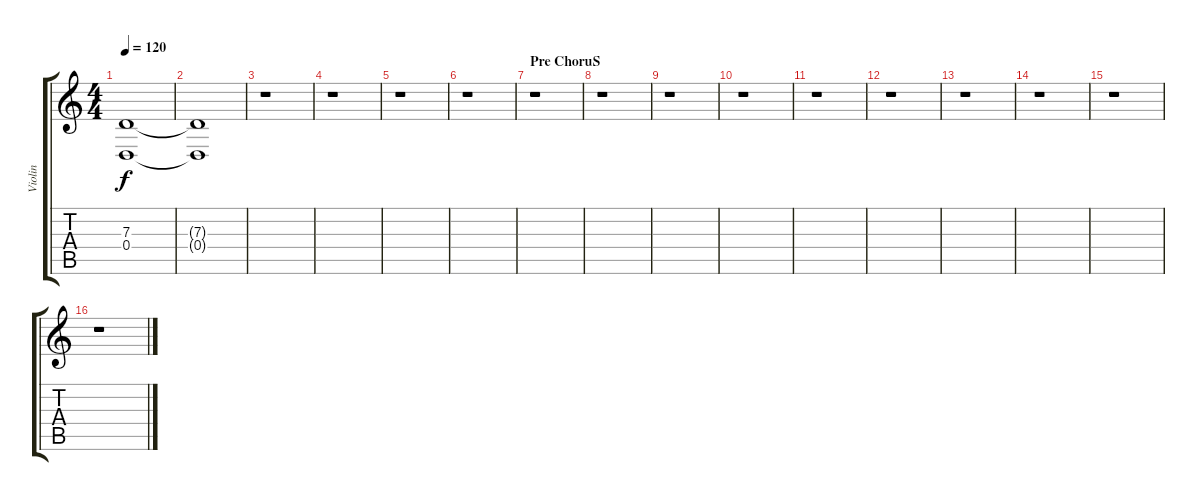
\track ("Violin" "Violin") {instrument violin}
\staff {score tabs}
\tuning (E4 B3 G3 D3 A2 E2) {hide}
\ts (4 4)
\tempo 120
\clef g2
\ks c
(7.3{t} 0.4{t}).1{dy f} |
(7.3{t} 0.4{t}).1 |
r.1 |
r.1 |
r.1 |
r.1 |
\section ("" "Pre ChoruS")
r.1 |
r.1 |
r.1 |
r.1 |
r.1 |
r.1 |
r.1 |
r.1 |
r.1 |
r.1
